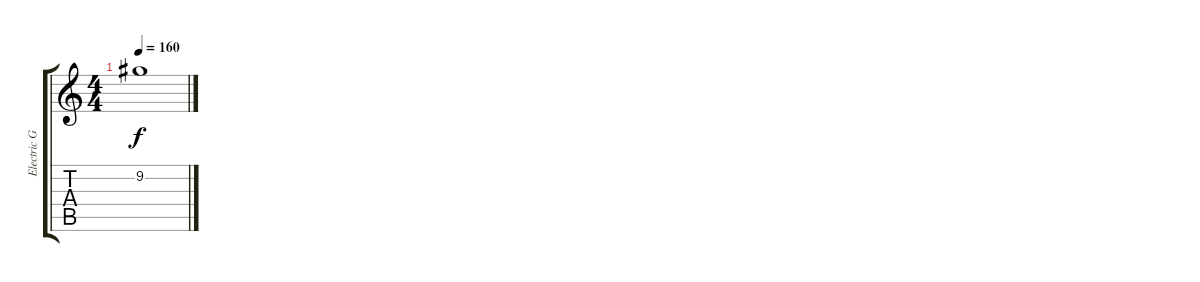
\track ("Electric Guitar 1" "Electric G") {instrument overdrivenguitar}
\staff {score tabs}
\tuning (E4 B3 G3 D3 A2 D2) {hide}
\ts (4 4)
\tempo 160
\clef g2
\ks c
9.2.1{dy f}
